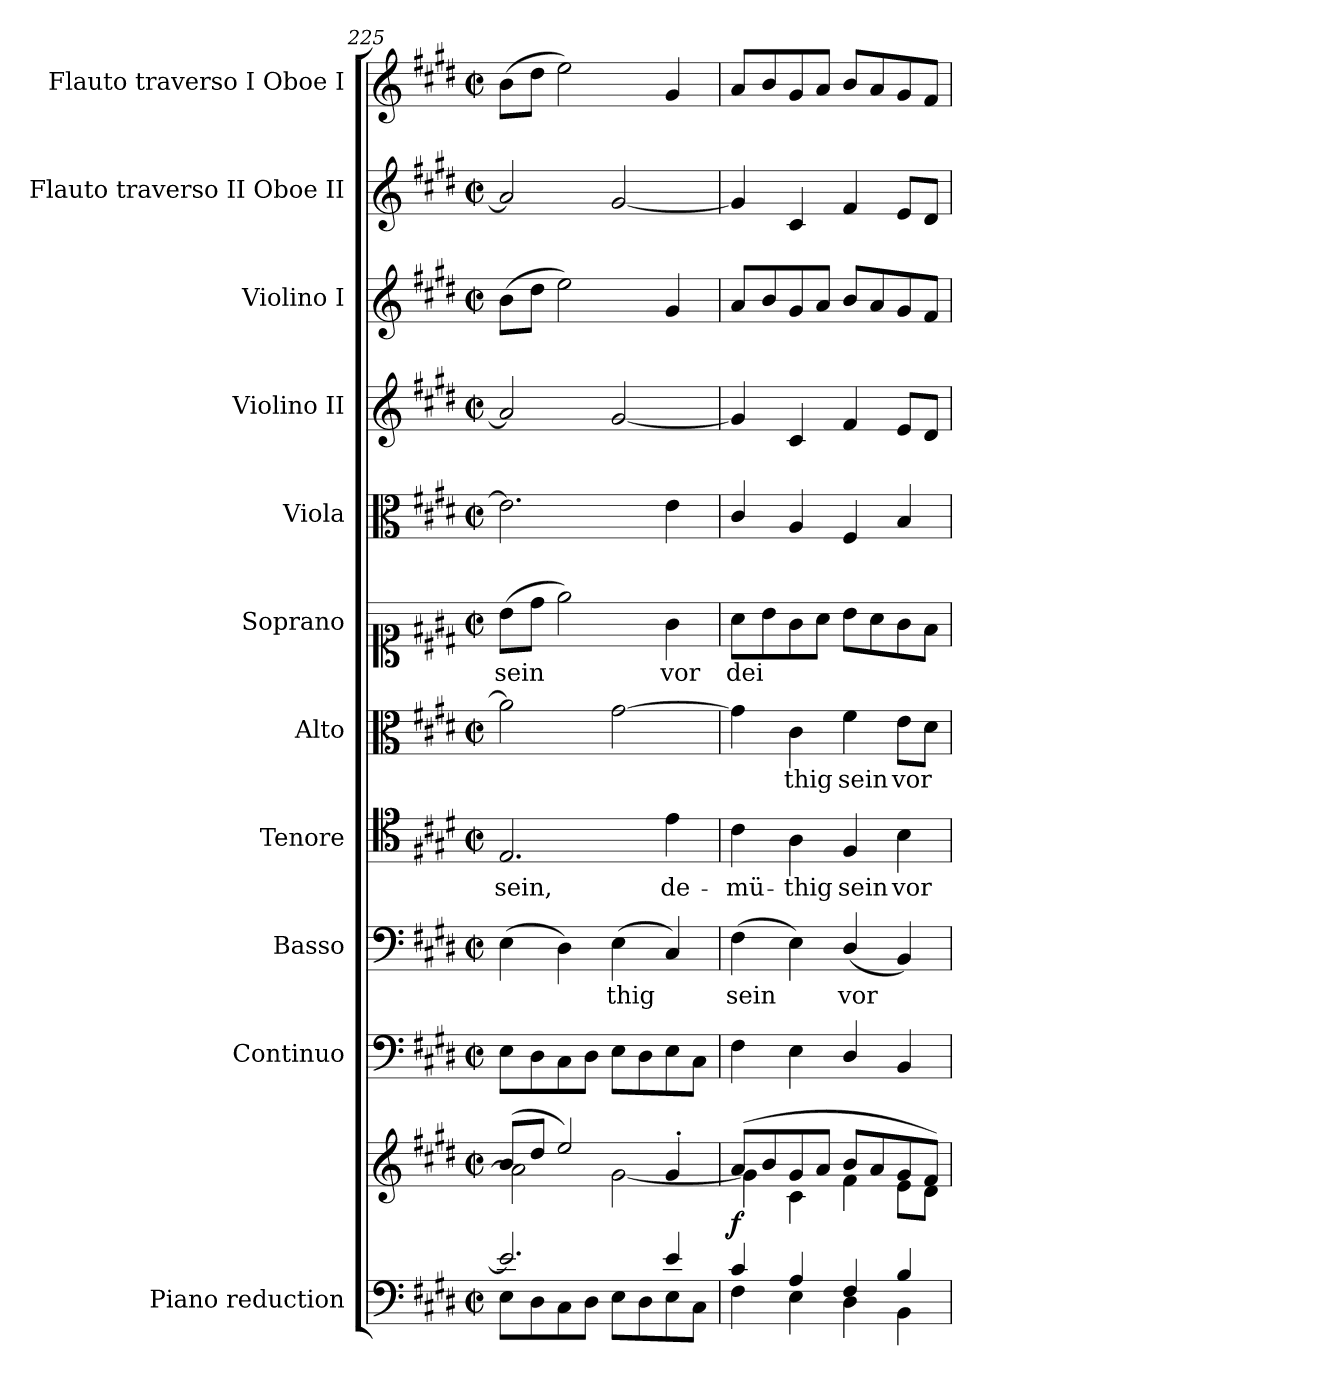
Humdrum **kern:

**kern	**kern	**dynam	**kern	**kern	**text	**kern	**text	**kern	**text	**kern	**text	**kern	**kern	**kern	**kern	**kern
*part11	*part11	*part11	*part10	*part9	*part9	*part8	*part8	*part7	*part7	*part6	*part6	*part5	*part4	*part3	*part2	*part1
*staff12	*staff11	*staff11/12	*staff10	*staff9	*staff9	*staff8	*staff8	*staff7	*staff7	*staff6	*staff6	*staff5	*staff4	*staff3	*staff2	*staff1
*I"Piano reduction	*	*	*I"Continuo	*I"Basso	*	*I"Tenore	*	*I"Alto	*	*I"Soprano	*	*I"Viola	*I"Violino II	*I"Violino I	*I"Flauto traverso II Oboe II	*I"Flauto traverso I Oboe I
*I'Pno	*	*	*	*	*	*	*	*	*	*	*	*	*	*	*I'Ob	*I'Ob
*clefF4	*clefG2	*	*clefF4	*clefF4	*	*clefC4	*	*clefC3	*	*clefC1	*	*clefC3	*clefG2	*clefG2	*clefG2	*clefG2
*k[f#c#g#d#]	*k[f#c#g#d#]	*	*k[f#c#g#d#]	*k[f#c#g#d#]	*	*k[f#c#g#d#]	*	*k[f#c#g#d#]	*	*k[f#c#g#d#]	*	*k[f#c#g#d#]	*k[f#c#g#d#]	*k[f#c#g#d#]	*k[f#c#g#d#]	*k[f#c#g#d#]
*M2/2	*M2/2	*	*M2/2	*M2/2	*	*M2/2	*	*M2/2	*	*M2/2	*	*M2/2	*M2/2	*M2/2	*M2/2	*M2/2
*met(c|)	*met(c|)	*	*met(c|)	*met(c|)	*	*met(c|)	*	*met(c|)	*	*met(c|)	*	*met(c|)	*met(c|)	*met(c|)	*met(c|)	*met(c|)
=225	=225	=225	=225	=225	=225	=225	=225	=225	=225	=225	=225	=225	=225	=225	=225	=225
*^	*^	*	*	*	*	*	*	*	*	*	*	*	*	*	*	*
!	!	!	!	!	!	!	!	!	!LO:LY:b	!	!	!	!LO:LY:b	!	!	!	!	!
2.e/]	8E\L	(>8b/L	2a\]	.	8E\L	(>4E\	.	2.E/	sein,	2a\]	.	(>8b\L	sein	2.e\]	2a/]	(>8b\L	2a/]	(>8b\L
.	8D#\	8dd#/J	.	.	8D#\	.	.	.	.	.	.	8dd#\J	.	.	.	8dd#\J	.	8dd#\J
.	8C#\	2ee/)	.	.	8C#\	4D#\)	.	.	.	.	.	2ee\)	.	.	.	2ee\)	.	2ee\)
.	8D#\J	.	.	.	8D#\J	.	.	.	.	.	.	.	.	.	.	.	.	.
!	!	!	!	!	!	!	!LO:LY:b	!	!	!	!	!	!	!	!	!	!	!
.	8E\L	.	[2g#\	.	8E\L	(>4E\	thig	.	.	[2g#\	.	.	.	.	[2g#/	.	[2g#/	.
.	8D#\	.	.	.	8D#\	.	.	.	.	.	.	.	.	.	.	.	.	.
!	!	!	!	!	!	!	!	!	!LO:LY:b	!	!	!	!LO:LY:b	!	!	!	!	!
4e/	8E\	4g#'/	.	.	8E\	4C#/)	.	4e\	de-	.	.	4g#\	vor	4e\	.	4g#/	.	4g#/
.	8C#\J	.	.	.	8C#\J	.	.	.	.	.	.	.	.	.	.	.	.	.
=226	=226	=226	=226	=226	=226	=226	=226	=226	=226	=226	=226	=226	=226	=226	=226	=226	=226	=226
!	!	!	!	!LO:DY:b	!	!	!LO:LY:b	!	!LO:LY:b	!	!	!	!LO:LY:b	!	!	!	!	!
4c#/	4F#\	(>8a/L	4g#\]	f	4F#\	(>4F#\	sein	4c#\	mü-	4g#\]	.	8a\L	dei	4c#/	4g#/]	8a/L	4g#/]	8a/L
.	.	8b/	.	.	.	.	.	.	.	.	.	8b\	.	.	.	8b/	.	8b/
!	!	!	!	!	!	!	!	!	!LO:LY:b	!	!LO:LY:b	!	!	!	!	!	!	!
4A/	4E\	8g#/	4c#\	.	4E\	4E\)	.	4A\	thig	4c#\	thig	8g#\	.	4A/	4c#/	8g#/	4c#/	8g#/
.	.	8a/J	.	.	.	.	.	.	.	.	.	8a\J	.	.	.	8a/J	.	8a/J
!	!	!	!	!	!	!	!LO:LY:b	!	!LO:LY:b	!	!LO:LY:b	!	!	!	!	!	!	!
4F#/	4D#\	8b/L	4f#\	.	4D#/	(<4D#/	vor	4F#/	sein	4f#\	sein	8b\L	.	4F#/	4f#/	8b/L	4f#/	8b/L
.	.	8a/	.	.	.	.	.	.	.	.	.	8a\	.	.	.	8a/	.	8a/
!	!	!	!	!	!	!	!	!	!LO:LY:b	!	!LO:LY:b	!	!	!	!	!	!	!
4B/	4BB\	8g#/	8e\L	.	4BB/	4BB/)	.	4B\	vor	8e\L	vor	8g#\	.	4B/	8e/L	8g#/	8e/L	8g#/
.	.	8f#/J)	8d#\J	.	.	.	.	.	.	8d#\J	.	8f#\J	.	.	8d#/J	8f#/J	8d#/J	8f#/J
*v	*v	*	*	*	*	*	*	*	*	*	*	*	*	*	*	*	*	*
*	*v	*v	*	*	*	*	*	*	*	*	*	*	*	*	*	*	*
=	=	=	=	=	=	=	=	=	=	=	=	=	=	=	=	=
*-	*-	*-	*-	*-	*-	*-	*-	*-	*-	*-	*-	*-	*-	*-	*-	*-
